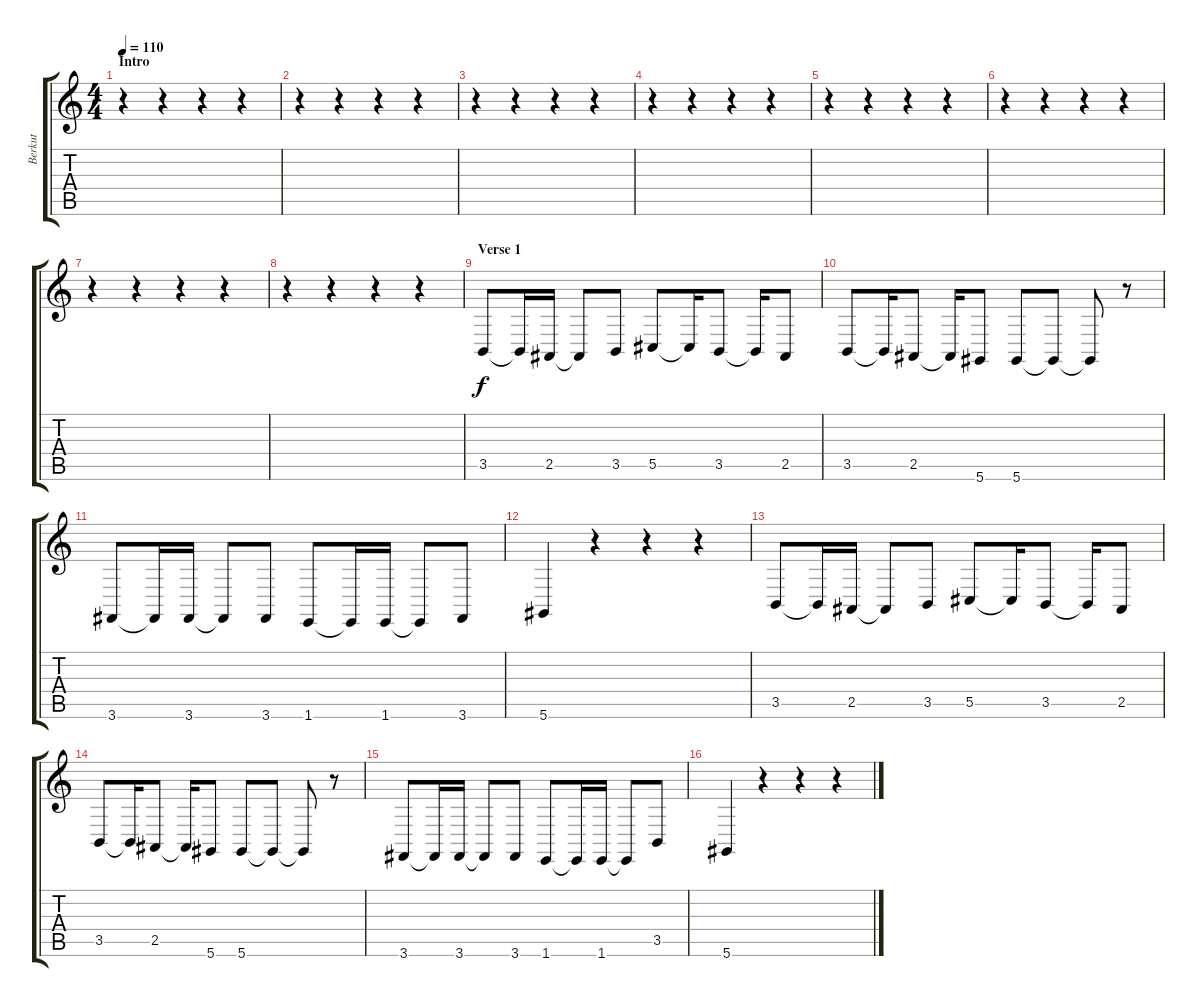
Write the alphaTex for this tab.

\track ("Berkut" "Berkut") {instrument stringensemble1}
\staff {score tabs}
\tuning (Eb4 Bb3 Gb3 Db3 Ab2 Eb2) {hide}
\ts (4 4)
\section ("" "Intro")
\tempo 110
\tempo 87
\tempo 110
\clef g2
\ks c
r.4{dy f instrument stringensemble1} r.4 r.4 r.4 |
r.4 r.4 r.4 r.4 |
r.4 r.4 r.4 r.4 |
r.4 r.4 r.4 r.4 |
r.4 r.4 r.4 r.4 |
r.4 r.4 r.4 r.4 |
r.4 r.4 r.4 r.4 |
r.4 r.4 r.4 r.4 |
\section ("" "Verse 1")
3.5.8 3.5{t}.16 2.5.16 2.5{t}.8 3.5.8 5.5.8 5.5{t}.16 3.5.8 3.5{t}.16 2.5.8 |
3.5.8 3.5{t}.16 2.5.8 2.5{t}.16 5.6.8 5.6.8 5.6{t}.8 5.6{t}.8 r.8 |
3.6.8 3.6{t}.16 3.6.16 3.6{t}.8 3.6.8 1.6.8 1.6{t}.16 1.6.16 1.6{t}.8 3.6.8 |
5.6.4 r.4 r.4 r.4 |
3.5.8 3.5{t}.16 2.5.16 2.5{t}.8 3.5.8 5.5.8 5.5{t}.16 3.5.8 3.5{t}.16 2.5.8 |
3.5.8 3.5{t}.16 2.5.8 2.5{t}.16 5.6.8 5.6.8 5.6{t}.8 5.6{t}.8 r.8 |
3.6.8 3.6{t}.16 3.6.16 3.6{t}.8 3.6.8 1.6.8 1.6{t}.16 1.6.16 1.6{t}.8 3.5.8 |
5.6.4 r.4 r.4 r.4
